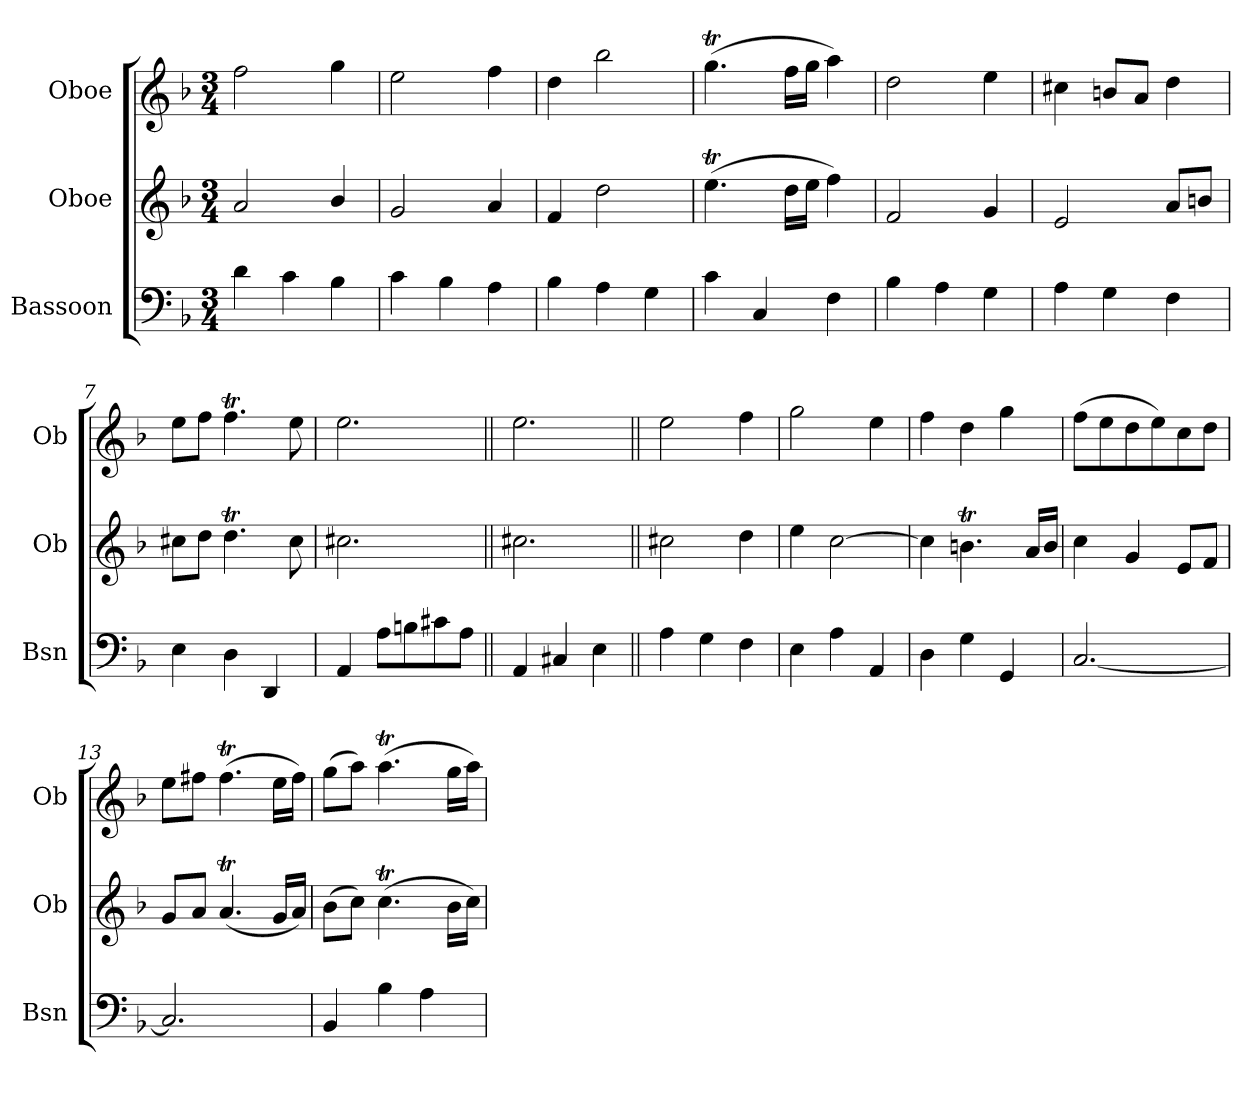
**kern	**kern	**kern
*part3	*part2	*part1
*staff3	*staff2	*staff1
*I"Bassoon	*I"Oboe	*I"Oboe
*I'Bsn	*I'Ob	*I'Ob
*clefF4	*clefG2	*clefG2
*k[b-]	*k[b-]	*k[b-]
*d:	*d:	*d:
*M3/4	*M3/4	*M3/4
=1	=1	=1
4d\	2a/	2ff\
4c\	.	.
4B-\	4b-/	4gg\
=2	=2	=2
4c\	2g/	2ee\
4B-\	.	.
4A\	4a/	4ff\
=3	=3	=3
4B-\	4f/	4dd\
4A\	2dd\	2bb-\
4G\	.	.
=4	=4	=4
4c\	(4.eet\	(4.ggT\
4C/	.	.
.	16dd\LL	16ff\LL
.	16ee\JJ	16gg\JJ
4F\	4ff\)	4aa\)
=5	=5	=5
4B-\	2f/	2dd\
4A\	.	.
4G\	4g/	4ee\
=6	=6	=6
4A\	2e/	4cc#X\
4G\	.	8bn/L
.	.	8a/J
4F\	8a/L	4dd\
.	8bn/J	.
=7	=7	=7
4E\	8cc#X\L	8ee\L
.	8dd\J	8ff\J
4D\	4.ddT\	4.ffT\
4DD/	.	.
.	8cc#\	8ee\
=8	=8	=8
4AA/	2.cc#X\	2.ee\
8A\L	.	.
8Bn\	.	.
8c#X\	.	.
8A\J	.	.
=||	=||	=||
4AA/	2.cc#X\	2.ee\
4C#X/	.	.
4E\	.	.
=||	=||	=||
4A\	2cc#X\	2ee\
4G\	.	.
4F\	4dd\	4ff\
=10	=10	=10
4E\	4ee\	2gg\
4A\	[2cc\	.
4AA/	.	4ee\
=11	=11	=11
4D\	4cc\]	4ff\
4G\	4.bnt\	4dd\
4GG/	.	4gg\
.	16a/LL	.
.	16b/JJ	.
=12	=12	=12
[2.C/	4cc\	(8ff\L
.	.	8ee\
.	4g/	8dd\
.	.	8ee\)
.	8e/L	8cc\
.	8f/J	8dd\J
=13	=13	=13
2.C/]	8g/L	8ee\L
.	8a/J	8ff#X\J
.	(4.at/	(4.ff#t\
.	16g/LL	16ee\LL
.	16a/JJ)	16ff#\JJ)
=14	=14	=14
4BB-/	(8b-\L	(8gg\L
.	8cc\J)	8aa\J)
4B-\	(4.ccT\	(4.aat\
4A\	.	.
.	16b-\LL	16gg\LL
.	16cc\JJ)	16aa\JJ)
=	=	=
*-	*-	*-
